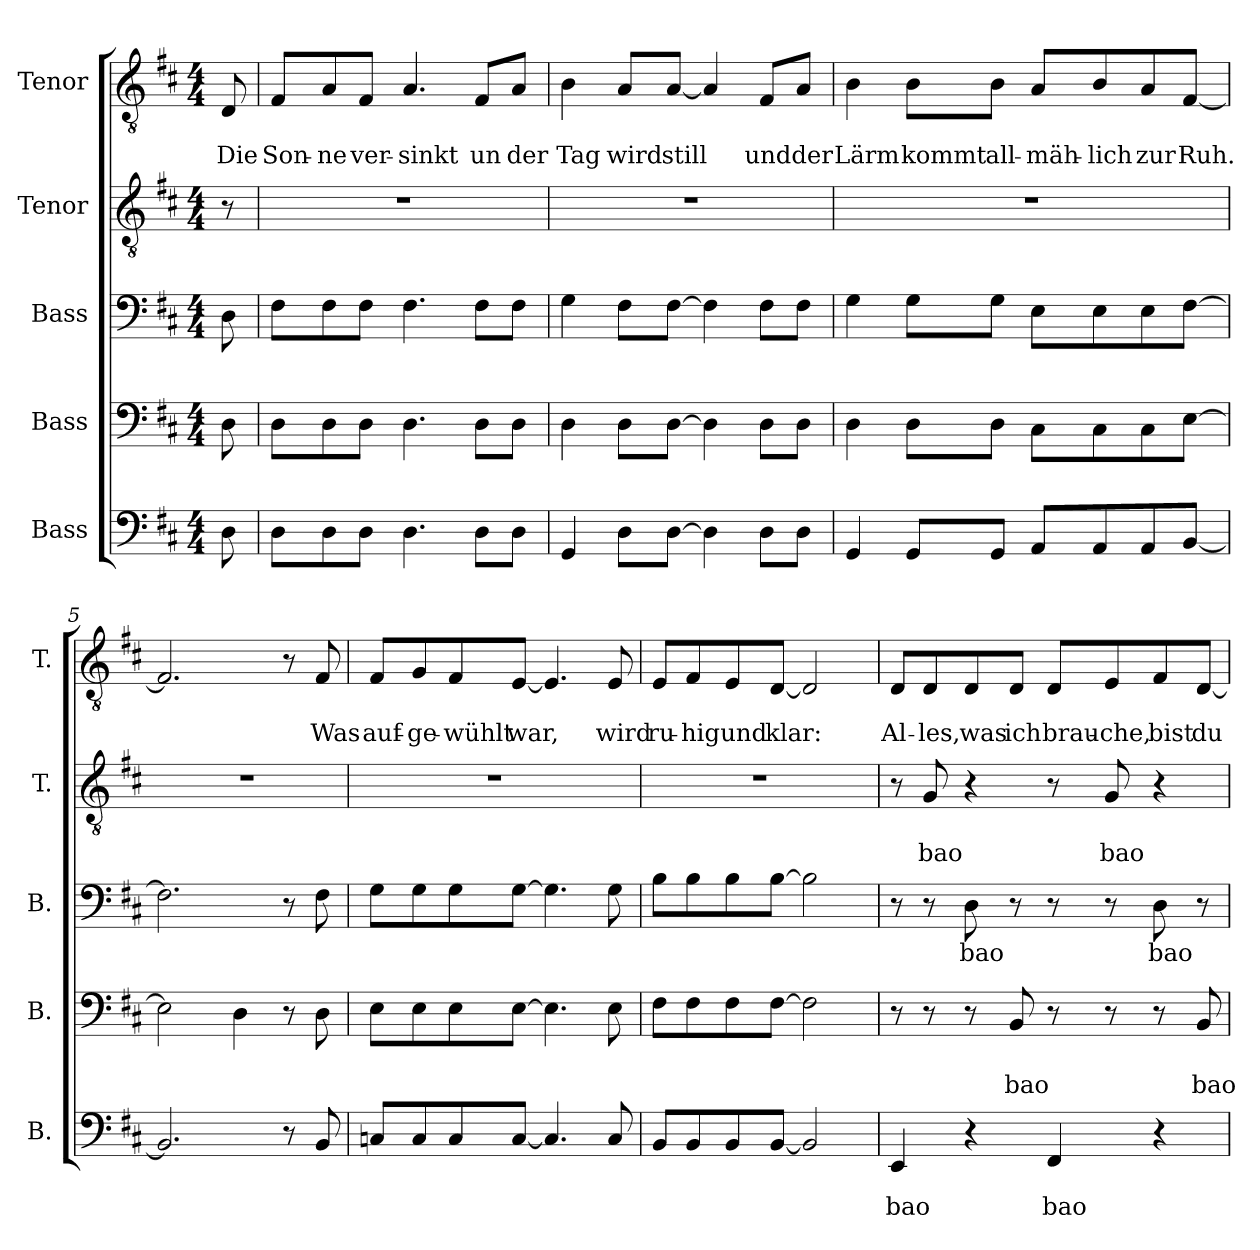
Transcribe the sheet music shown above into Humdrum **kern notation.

**kern	**text	**text	**kern	**text	**text	**kern	**text	**kern	**text	**text	**kern	**text	**text
*part5	*part5	*part5	*part4	*part4	*part4	*part3	*part3	*part2	*part2	*part2	*part1	*part1	*part1
*staff5	*staff5	*staff5	*staff4	*staff4	*staff4	*staff3	*staff3	*staff2	*staff2	*staff2	*staff1	*staff1	*staff1
*I"Bass	*	*	*I"Bass	*	*	*I"Bass	*	*I"Tenor	*	*	*I"Tenor	*	*
*I'B.	*	*	*I'B.	*	*	*I'B.	*	*I'T.	*	*	*I'T.	*	*
*clefF4	*	*	*clefF4	*	*	*clefF4	*	*clefGv2	*	*	*clefGv2	*	*
*k[f#c#]	*	*	*k[f#c#]	*	*	*k[f#c#]	*	*k[f#c#]	*	*	*k[f#c#]	*	*
*M4/4	*	*	*M4/4	*	*	*M4/4	*	*M4/4	*	*	*M4/4	*	*
=1	=1	=1	=1	=1	=1	=1	=1	=1	=1	=1	=1	=1	=1
!	!	!	!	!	!	!	!	!	!	!	!	!	!LO:LY:b
8D\	.	.	8D\	.	.	8D\	.	8r	.	.	8D/	.	Die
=2	=2	=2	=2	=2	=2	=2	=2	=2	=2	=2	=2	=2	=2
!	!	!	!	!	!	!	!	!	!	!	!	!	!LO:LY:b
8D\L	.	.	8D\L	.	.	8F#\L	.	1r	.	.	8F#/L	.	Son-
!	!	!	!	!	!	!	!	!	!	!	!	!	!LO:LY:b
8D\	.	.	8D\	.	.	8F#\	.	.	.	.	8A/	.	-ne
!	!	!	!	!	!	!	!	!	!	!	!	!	!LO:LY:b
8D\J	.	.	8D\J	.	.	8F#\J	.	.	.	.	8F#/J	.	ver-
!	!	!	!	!	!	!	!	!	!	!	!	!	!LO:LY:b
4.D\	.	.	4.D\	.	.	4.F#\	.	.	.	.	4.A/	.	-sinkt
!	!	!	!	!	!	!	!	!	!	!	!	!	!LO:LY:b
8D\L	.	.	8D\L	.	.	8F#\L	.	.	.	.	8F#/L	.	un
!	!	!	!	!	!	!	!	!	!	!	!	!	!LO:LY:b
8D\J	.	.	8D\J	.	.	8F#\J	.	.	.	.	8A/J	.	der
=3	=3	=3	=3	=3	=3	=3	=3	=3	=3	=3	=3	=3	=3
!	!	!	!	!	!	!	!	!	!	!	!	!	!LO:LY:b
4GG/	.	.	4D\	.	.	4G\	.	1r	.	.	4B\	.	Tag
!	!	!	!	!	!	!	!	!	!	!	!	!	!LO:LY:b
8D\L	.	.	8D\L	.	.	8F#\L	.	.	.	.	8A/L	.	wird
!	!	!	!	!	!	!	!	!	!	!	!	!	!LO:LY:b
[8D\J	.	.	[8D\J	.	.	[8F#\J	.	.	.	.	[8A/J	.	still
4D\]	.	.	4D\]	.	.	4F#\]	.	.	.	.	4A/]	.	.
!	!	!	!	!	!	!	!	!	!	!	!	!	!LO:LY:b
8D\L	.	.	8D\L	.	.	8F#\L	.	.	.	.	8F#/L	.	und
!	!	!	!	!	!	!	!	!	!	!	!	!	!LO:LY:b
8D\J	.	.	8D\J	.	.	8F#\J	.	.	.	.	8A/J	.	der
=4	=4	=4	=4	=4	=4	=4	=4	=4	=4	=4	=4	=4	=4
!	!	!	!	!	!	!	!	!	!	!	!	!	!LO:LY:b
4GG/	.	.	4D\	.	.	4G\	.	1r	.	.	4B\	.	Lärm
!	!	!	!	!	!	!	!	!	!	!	!	!	!LO:LY:b
8GG/L	.	.	8D\L	.	.	8G\L	.	.	.	.	8B\L	.	kommt
!	!	!	!	!	!	!	!	!	!	!	!	!	!LO:LY:b
8GG/J	.	.	8D\J	.	.	8G\J	.	.	.	.	8B\J	.	all-
!	!	!	!	!	!	!	!	!	!	!	!	!	!LO:LY:b
8AA/L	.	.	8C#\L	.	.	8E\L	.	.	.	.	8A/L	.	-mäh-
!	!	!	!	!	!	!	!	!	!	!	!	!	!LO:LY:b
8AA/	.	.	8C#\	.	.	8E\	.	.	.	.	8B/	.	-lich
!	!	!	!	!	!	!	!	!	!	!	!	!	!LO:LY:b
8AA/	.	.	8C#\	.	.	8E\	.	.	.	.	8A/	.	zur
!	!	!	!	!	!	!	!	!	!	!	!	!	!LO:LY:b
[8BB/J	.	.	[8E\J	.	.	[8F#\J	.	.	.	.	[8F#/J	.	Ruh.
=5	=5	=5	=5	=5	=5	=5	=5	=5	=5	=5	=5	=5	=5
2.BB/]	.	.	2E\]	.	.	2.F#\]	.	1r	.	.	2.F#/]	.	.
.	.	.	4D\	.	.	.	.	.	.	.	.	.	.
8r	.	.	8r	.	.	8r	.	.	.	.	8r	.	.
!	!	!	!	!	!	!	!	!	!	!	!	!	!LO:LY:b
8BB/	.	.	8D\	.	.	8F#\	.	.	.	.	8F#/	.	Was
=6	=6	=6	=6	=6	=6	=6	=6	=6	=6	=6	=6	=6	=6
!	!	!	!	!	!	!	!	!	!	!	!	!	!LO:LY:b
8Cn/L	.	.	8E\L	.	.	8G\L	.	1r	.	.	8F#/L	.	auf-
!	!	!	!	!	!	!	!	!	!	!	!	!	!LO:LY:b
8C/	.	.	8E\	.	.	8G\	.	.	.	.	8G/	.	-ge-
!	!	!	!	!	!	!	!	!	!	!	!	!	!LO:LY:b
8C/	.	.	8E\	.	.	8G\	.	.	.	.	8F#/	.	-wühlt
!	!	!	!	!	!	!	!	!	!	!	!	!	!LO:LY:b
[8C/J	.	.	[8E\J	.	.	[8G\J	.	.	.	.	[8E/J	.	war,
4.C/]	.	.	4.E\]	.	.	4.G\]	.	.	.	.	4.E/]	.	.
!	!	!	!	!	!	!	!	!	!	!	!	!	!LO:LY:b
8C/	.	.	8E\	.	.	8G\	.	.	.	.	8E/	.	wird
=7	=7	=7	=7	=7	=7	=7	=7	=7	=7	=7	=7	=7	=7
!	!	!	!	!	!	!	!	!	!	!	!	!	!LO:LY:b
8BB/L	.	.	8F#\L	.	.	8B\L	.	1r	.	.	8E/L	.	ru-
!	!	!	!	!	!	!	!	!	!	!	!	!	!LO:LY:b
8BB/	.	.	8F#\	.	.	8B\	.	.	.	.	8F#/	.	-hig
!	!	!	!	!	!	!	!	!	!	!	!	!	!LO:LY:b
8BB/	.	.	8F#\	.	.	8B\	.	.	.	.	8E/	.	und
!	!	!	!	!	!	!	!	!	!	!	!	!	!LO:LY:b
[8BB/J	.	.	[8F#\J	.	.	[8B\J	.	.	.	.	[8D/J	.	klar:
2BB/]	.	.	2F#\]	.	.	2B\]	.	.	.	.	2D/]	.	.
=8	=8	=8	=8	=8	=8	=8	=8	=8	=8	=8	=8	=8	=8
!	!	!LO:LY:b	!	!	!	!	!	!	!	!	!	!	!LO:LY:b
4EE/	.	bao	8r	.	.	8r	.	8r	.	.	8D/L	.	Al-
!	!	!	!	!	!	!	!	!	!	!LO:LY:b	!	!	!LO:LY:b
.	.	.	8r	.	.	8r	.	8G/	.	bao	8D/	.	-les,
!	!	!	!	!	!	!	!LO:LY:b	!	!	!	!	!	!LO:LY:b
4r	.	.	8r	.	.	8D\	bao	4r	.	.	8D/	.	was
!	!	!	!	!	!LO:LY:b	!	!	!	!	!	!	!	!LO:LY:b
.	.	.	8BB/	.	bao	8r	.	.	.	.	8D/J	.	ich
!	!	!LO:LY:b	!	!	!	!	!	!	!	!	!	!	!LO:LY:b
4FF#/	.	bao	8r	.	.	8r	.	8r	.	.	8D/L	.	brau-
!	!	!	!	!	!	!	!	!	!	!LO:LY:b	!	!	!LO:LY:b
.	.	.	8r	.	.	8r	.	8G/	.	bao	8E/	.	-che,
!	!	!	!	!	!	!	!LO:LY:b	!	!	!	!	!	!LO:LY:b
4r	.	.	8r	.	.	8D\	bao	4r	.	.	8F#/	.	bist
!	!	!	!	!	!LO:LY:b	!	!	!	!	!	!	!	!LO:LY:b
.	.	.	8BB/	.	bao	8r	.	.	.	.	[8D/J	.	du
=	=	=	=	=	=	=	=	=	=	=	=	=	=
*-	*-	*-	*-	*-	*-	*-	*-	*-	*-	*-	*-	*-	*-
